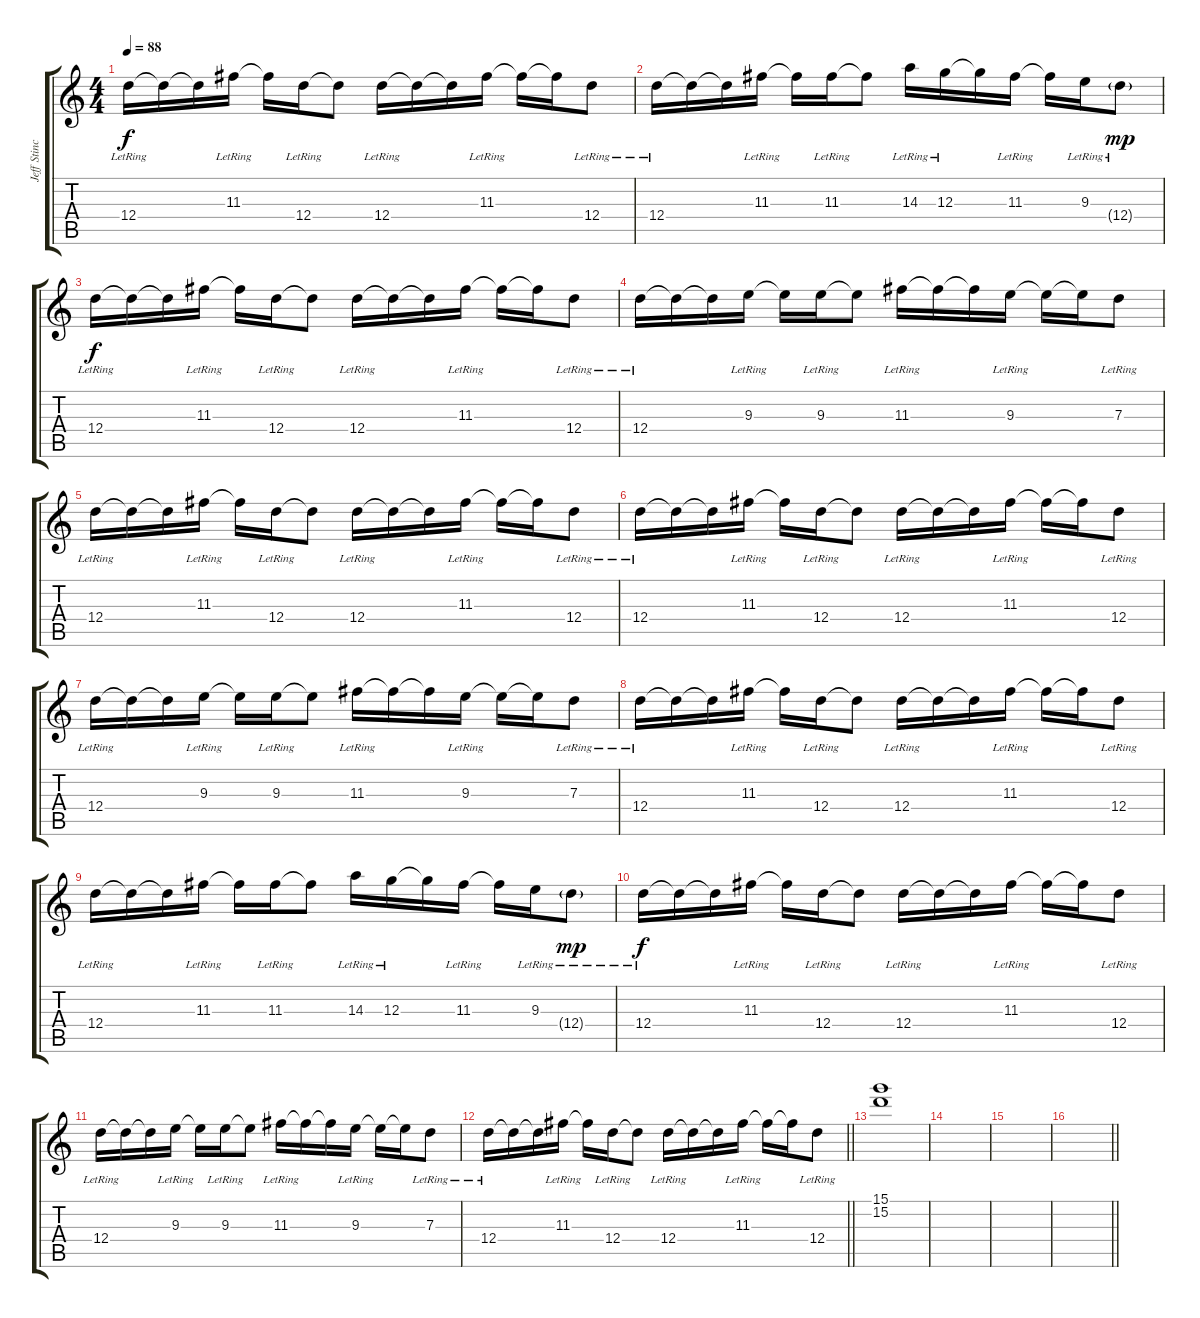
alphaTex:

\track ("Jeff Stinco" "Jeff Stinc") {instrument acousticguitarsteel}
\staff {score tabs}
\tuning (E4 B3 G3 D3 A2 E2) {hide}
\ts (4 4)
\tempo 88
\clef g2
\ks c
12.4{lr}.16{dy f} 12.4{t}.16 12.4{t}.16 11.3{lr}.16 11.3{t}.16 12.4{lr}.16 12.4{t}.8 12.4{lr}.16 12.4{t}.16 12.4{t}.16 11.3{lr}.16 11.3{t}.16 11.3{t}.16 12.4{lr}.8 |
12.4{lr}.16 12.4{t}.16 12.4{t}.16 11.3{lr}.16 11.3{t}.16 11.3{lr}.16 11.3{t}.8 14.3{lr}.16 12.3{lr}.16 12.3{t}.16 11.3{lr}.16 11.3{t}.16 9.3{lr}.16 12.4{g lr}.8{dy mp} |
12.4{lr}.16{dy f} 12.4{t}.16 12.4{t}.16 11.3{lr}.16 11.3{t}.16 12.4{lr}.16 12.4{t}.8 12.4{lr}.16 12.4{t}.16 12.4{t}.16 11.3{lr}.16 11.3{t}.16 11.3{t}.16 12.4{lr}.8 |
12.4{lr}.16 12.4{t}.16 12.4{t}.16 9.3{lr}.16 9.3{t}.16 9.3{lr}.16 9.3{t}.8 11.3{lr}.16 11.3{t}.16 11.3{t}.16 9.3{lr}.16 9.3{t}.16 9.3{t}.16 7.3{lr}.8 |
12.4{lr}.16 12.4{t}.16 12.4{t}.16 11.3{lr}.16 11.3{t}.16 12.4{lr}.16 12.4{t}.8 12.4{lr}.16 12.4{t}.16 12.4{t}.16 11.3{lr}.16 11.3{t}.16 11.3{t}.16 12.4{lr}.8 |
12.4{lr}.16 12.4{t}.16 12.4{t}.16 11.3{lr}.16 11.3{t}.16 12.4{lr}.16 12.4{t}.8 12.4{lr}.16 12.4{t}.16 12.4{t}.16 11.3{lr}.16 11.3{t}.16 11.3{t}.16 12.4{lr}.8 |
12.4{lr}.16 12.4{t}.16 12.4{t}.16 9.3{lr}.16 9.3{t}.16 9.3{lr}.16 9.3{t}.8 11.3{lr}.16 11.3{t}.16 11.3{t}.16 9.3{lr}.16 9.3{t}.16 9.3{t}.16 7.3{lr}.8 |
12.4{lr}.16 12.4{t}.16 12.4{t}.16 11.3{lr}.16 11.3{t}.16 12.4{lr}.16 12.4{t}.8 12.4{lr}.16 12.4{t}.16 12.4{t}.16 11.3{lr}.16 11.3{t}.16 11.3{t}.16 12.4{lr}.8 |
12.4{lr}.16 12.4{t}.16 12.4{t}.16 11.3{lr}.16 11.3{t}.16 11.3{lr}.16 11.3{t}.8 14.3{lr}.16 12.3{lr}.16 12.3{t}.16 11.3{lr}.16 11.3{t}.16 9.3{lr}.16 12.4{g lr}.8{dy mp} |
12.4{lr}.16{dy f} 12.4{t}.16 12.4{t}.16 11.3{lr}.16 11.3{t}.16 12.4{lr}.16 12.4{t}.8 12.4{lr}.16 12.4{t}.16 12.4{t}.16 11.3{lr}.16 11.3{t}.16 11.3{t}.16 12.4{lr}.8 |
12.4{lr}.16 12.4{t}.16 12.4{t}.16 9.3{lr}.16 9.3{t}.16 9.3{lr}.16 9.3{t}.8 11.3{lr}.16 11.3{t}.16 11.3{t}.16 9.3{lr}.16 9.3{t}.16 9.3{t}.16 7.3{lr}.8 |
\barLineRight lightlight
12.4{lr}.16 12.4{t}.16 12.4{t}.16 11.3{lr}.16 11.3{t}.16 12.4{lr}.16 12.4{t}.8 12.4{lr}.16 12.4{t}.16 12.4{t}.16 11.3{lr}.16 11.3{t}.16 11.3{t}.16 12.4{lr}.8 |
(15.1 15.2).1 |
|
|
\barLineRight lightlight
